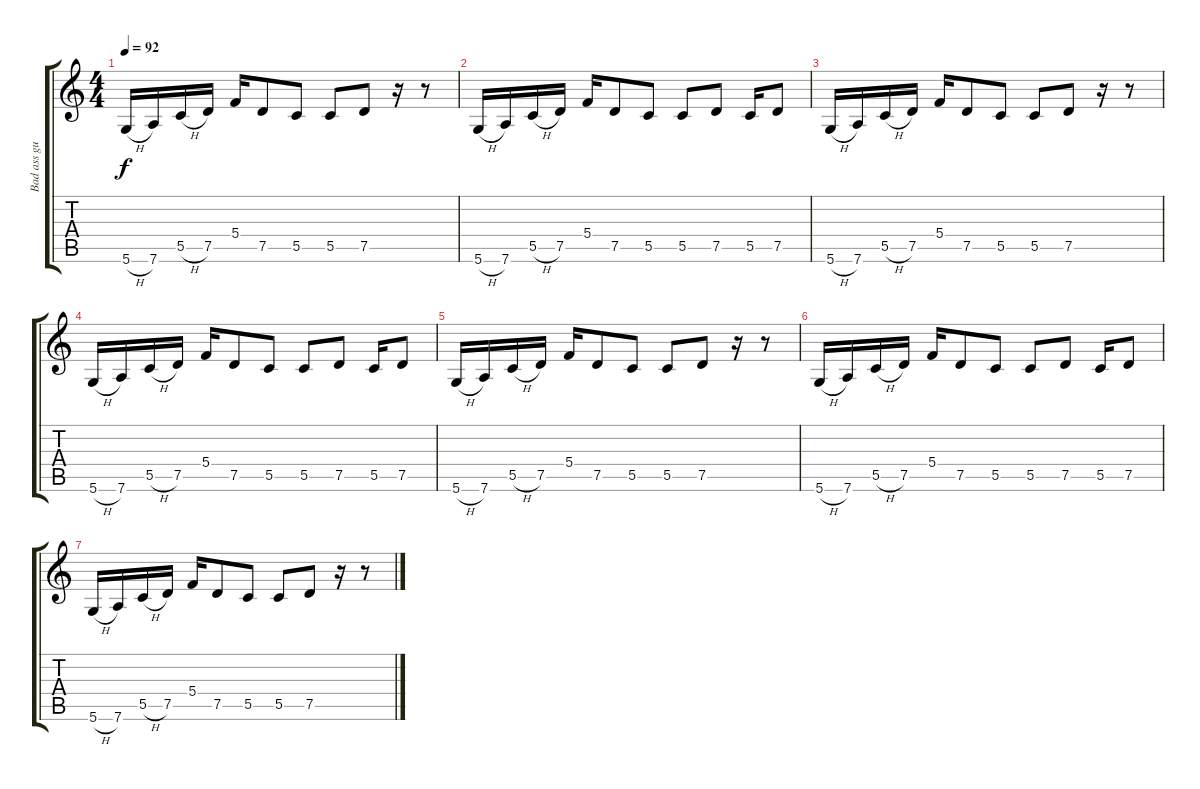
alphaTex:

\track ("Bad ass guitar 2" "Bad ass gu") {instrument distortionguitar}
\staff {score tabs}
\tuning (D4 A3 F3 C3 G2 D2) {hide}
\ts (4 4)
\tempo 92
\clef g2
\ks c
5.6{h}.16{dy f} 7.6.16 5.5{h}.16 7.5.16 5.4.16 7.5.8 5.5.8 5.5.8 7.5.8 r.16 r.8 |
5.6{h}.16 7.6.16 5.5{h}.16 7.5.16 5.4.16 7.5.8 5.5.8 5.5.8 7.5.8 5.5.16 7.5.8 |
5.6{h}.16 7.6.16 5.5{h}.16 7.5.16 5.4.16 7.5.8 5.5.8 5.5.8 7.5.8 r.16 r.8 |
5.6{h}.16 7.6.16 5.5{h}.16 7.5.16 5.4.16 7.5.8 5.5.8 5.5.8 7.5.8 5.5.16 7.5.8 |
5.6{h}.16 7.6.16 5.5{h}.16 7.5.16 5.4.16 7.5.8 5.5.8 5.5.8 7.5.8 r.16 r.8 |
5.6{h}.16 7.6.16 5.5{h}.16 7.5.16 5.4.16 7.5.8 5.5.8 5.5.8 7.5.8 5.5.16 7.5.8 |
5.6{h}.16 7.6.16 5.5{h}.16 7.5.16 5.4.16 7.5.8 5.5.8 5.5.8 7.5.8 r.16 r.8
